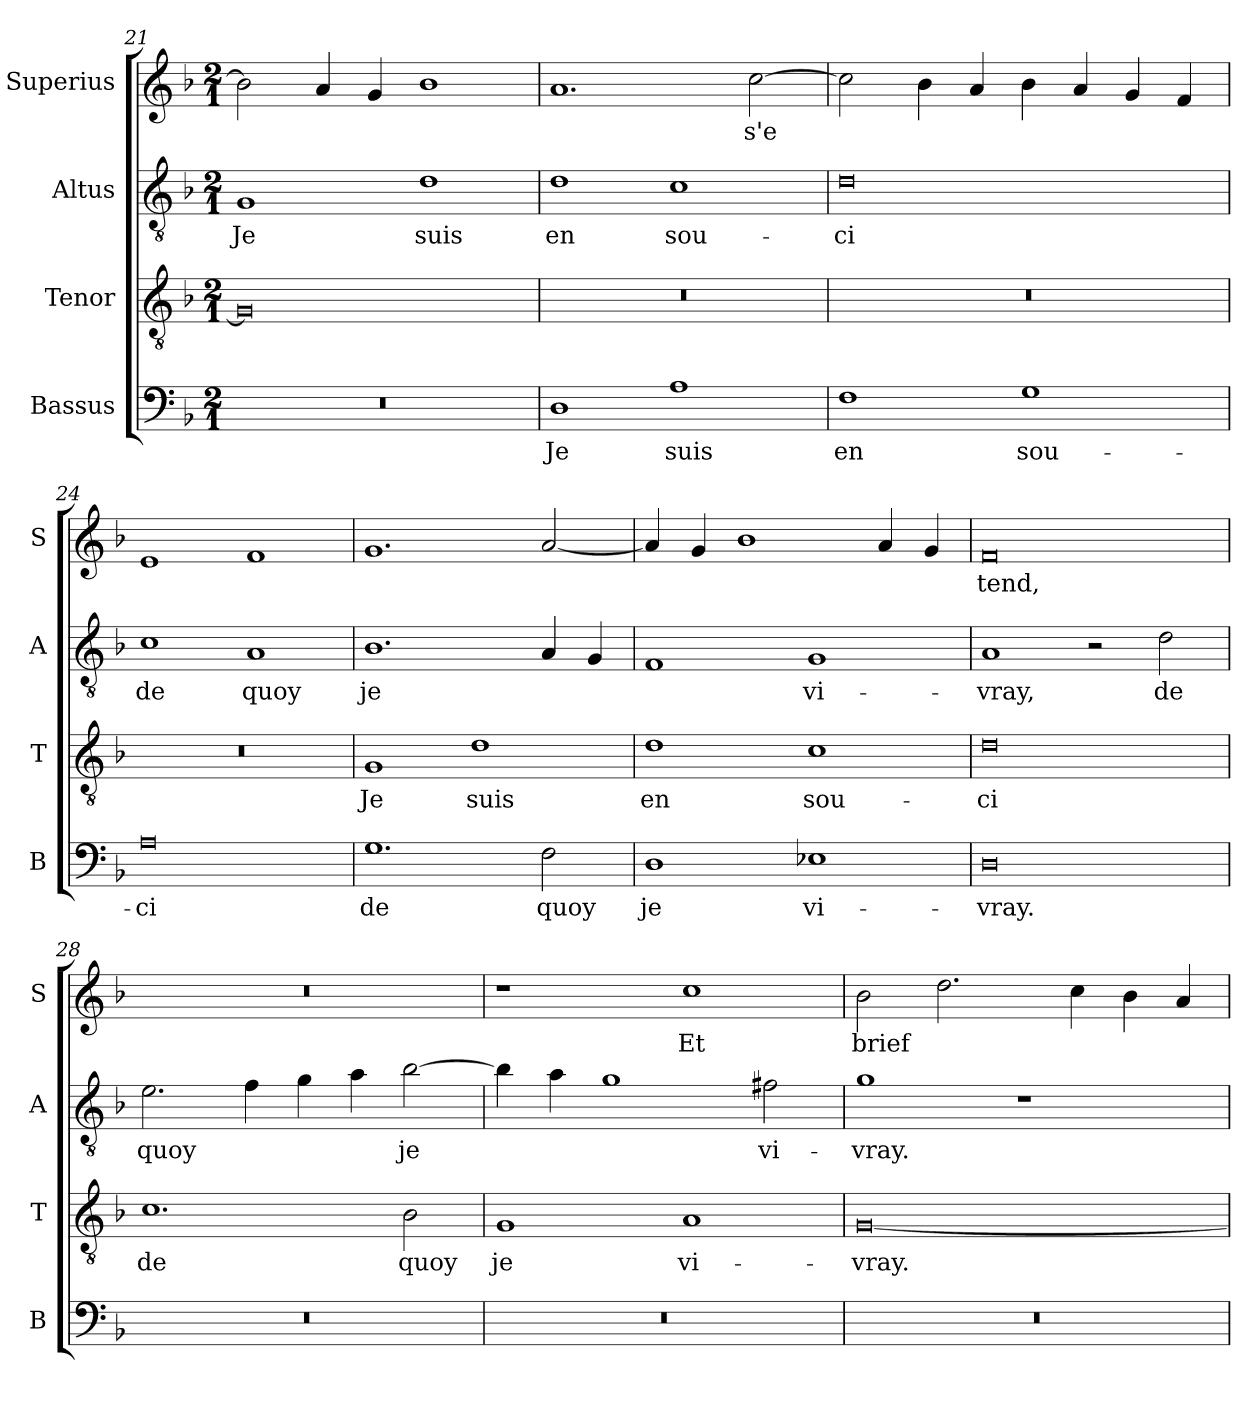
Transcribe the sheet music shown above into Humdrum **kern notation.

**kern	**text	**kern	**text	**kern	**text	**kern	**text
*part4	*part4	*part3	*part3	*part2	*part2	*part1	*part1
*staff4	*staff4	*staff3	*staff3	*staff2	*staff2	*staff1	*staff1
*I"Bassus	*	*I"Tenor	*	*I"Altus	*	*I"Superius	*
*I'B	*	*I'T	*	*I'A	*	*I'S	*
*clefF4	*	*clefGv2	*	*clefGv2	*	*clefG2	*
*k[b-]	*	*k[b-]	*	*k[b-]	*	*k[b-]	*
*M2/1	*	*M2/1	*	*M2/1	*	*M2/1	*
=21	=21	=21	=21	=21	=21	=21	=21
0r	.	0G]	.	1G	Je	2b-\]	.
.	.	.	.	.	.	4a/	.
.	.	.	.	.	.	4g/	.
.	.	.	.	1d	suis	1b-	.
=22	=22	=22	=22	=22	=22	=22	=22
1D	Je	0r	.	1d	en	1.a	.
1A	suis	.	.	1c	sou-	.	.
.	.	.	.	.	.	[2cc\	s'e
=23	=23	=23	=23	=23	=23	=23	=23
1F	en	0r	.	0d	-ci	2cc\]	.
.	.	.	.	.	.	4b-\	.
.	.	.	.	.	.	4a/	.
1G	sou-	.	.	.	.	4b-\	.
.	.	.	.	.	.	4a/	.
.	.	.	.	.	.	4g/	.
.	.	.	.	.	.	4f/	.
=24	=24	=24	=24	=24	=24	=24	=24
0A	-ci	0r	.	1c	de	1e	.
.	.	.	.	1A	quoy	1f	.
=25	=25	=25	=25	=25	=25	=25	=25
1.G	de	1G	Je	1.B-	je	1.g	.
.	.	1d	suis	.	.	.	.
2F\	quoy	.	.	4A/	.	[2a/	.
.	.	.	.	4G/	.	.	.
=26	=26	=26	=26	=26	=26	=26	=26
1D	je	1d	en	1F	.	4a/]	.
.	.	.	.	.	.	4g/	.
.	.	.	.	.	.	1b-	.
1E-X	vi-	1c	sou-	1G	vi-	.	.
.	.	.	.	.	.	4a/	.
.	.	.	.	.	.	4g/	.
=27	=27	=27	=27	=27	=27	=27	=27
0D	-vray.	0d	-ci	1A	-vray,	0f	-tend,
.	.	.	.	2r	.	.	.
.	.	.	.	2d\	de	.	.
=28	=28	=28	=28	=28	=28	=28	=28
0r	.	1.c	de	2.e\	quoy	0r	.
.	.	.	.	4f\	.	.	.
.	.	.	.	4g\	.	.	.
.	.	.	.	4a\	.	.	.
.	.	2B-\	quoy	[2b-\	je	.	.
=29	=29	=29	=29	=29	=29	=29	=29
0r	.	1G	je	4b-\]	.	1r	.
.	.	.	.	4a\	.	.	.
.	.	.	.	1g	.	.	.
.	.	1A	vi-	.	.	1cc	Et
.	.	.	.	2f#X\	vi-	.	.
=30	=30	=30	=30	=30	=30	=30	=30
0r	.	[0G	vray.	1g	-vray.	2b-\	brief
.	.	.	.	.	.	2.dd\	.
.	.	.	.	1r	.	.	.
.	.	.	.	.	.	4cc\	.
.	.	.	.	.	.	4b-\	.
.	.	.	.	.	.	4a/	.
=	=	=	=	=	=	=	=
*-	*-	*-	*-	*-	*-	*-	*-
